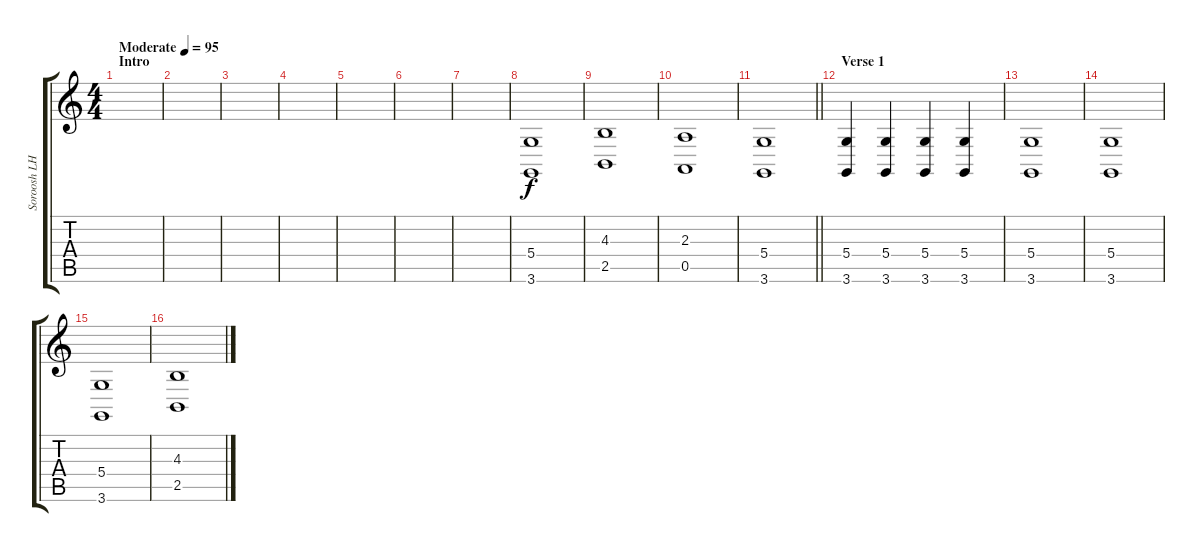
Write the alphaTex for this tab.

\track ("Soroosh LH" "Soroosh LH") {instrument acousticgrandpiano}
\staff {score tabs}
\tuning (E4 B3 G3 D3 A2 E2) {hide}
\ts (4 4)
\section ("" "Intro")
\tempo (95 "Moderate")
\clef g2
\ks c
|
|
|
|
|
|
|
(5.4 3.6).1 |
(4.3 2.5).1 |
(2.3 0.5).1 |
\barLineRight lightlight
(5.4 3.6).1 |
\section ("" "Verse 1")
(5.4 3.6).4 (5.4 3.6).4 (5.4 3.6).4 (5.4 3.6).4 |
(5.4 3.6).1 |
(5.4 3.6).1 |
(5.4 3.6).1 |
(4.3 2.5).1
